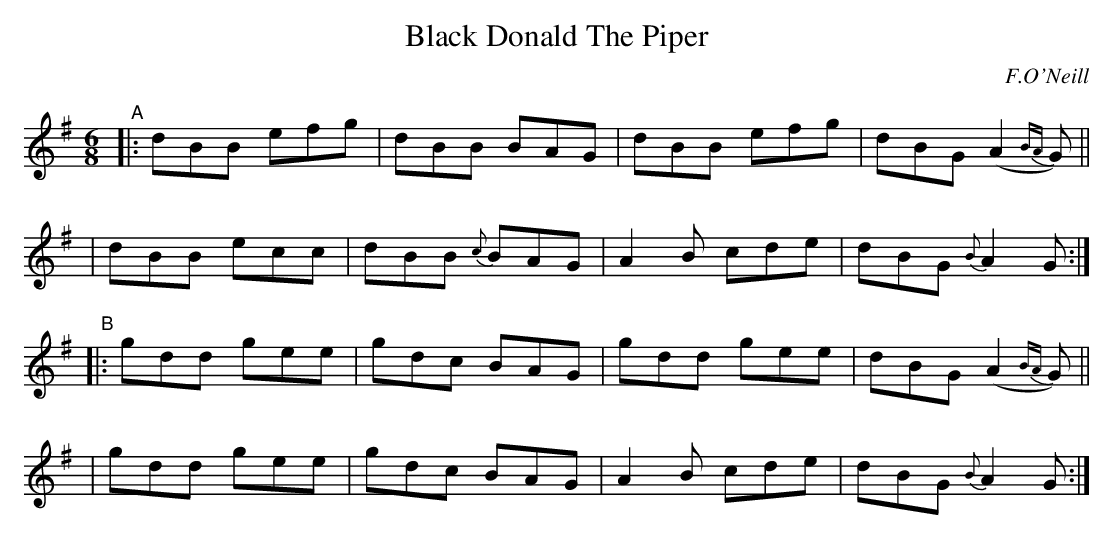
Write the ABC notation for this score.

X:1
T: Black Donald The Piper
O: F.O'Neill
M: 6/8
L: 1/8
K: G
"^A"\
|: dBB efg | dBB BAG | dBB efg | dBG (A2 {BA}G) ||
|  dBB ecc | dBB {c}BAG | A2B cde | dBG {B}A2G :|
"^B"\
|: gdd gee | gdc BAG | gdd gee | dBG (A2 {BA}G) ||
|  gdd gee | gdc BAG | A2B cde | dBG {B}A2G :|
